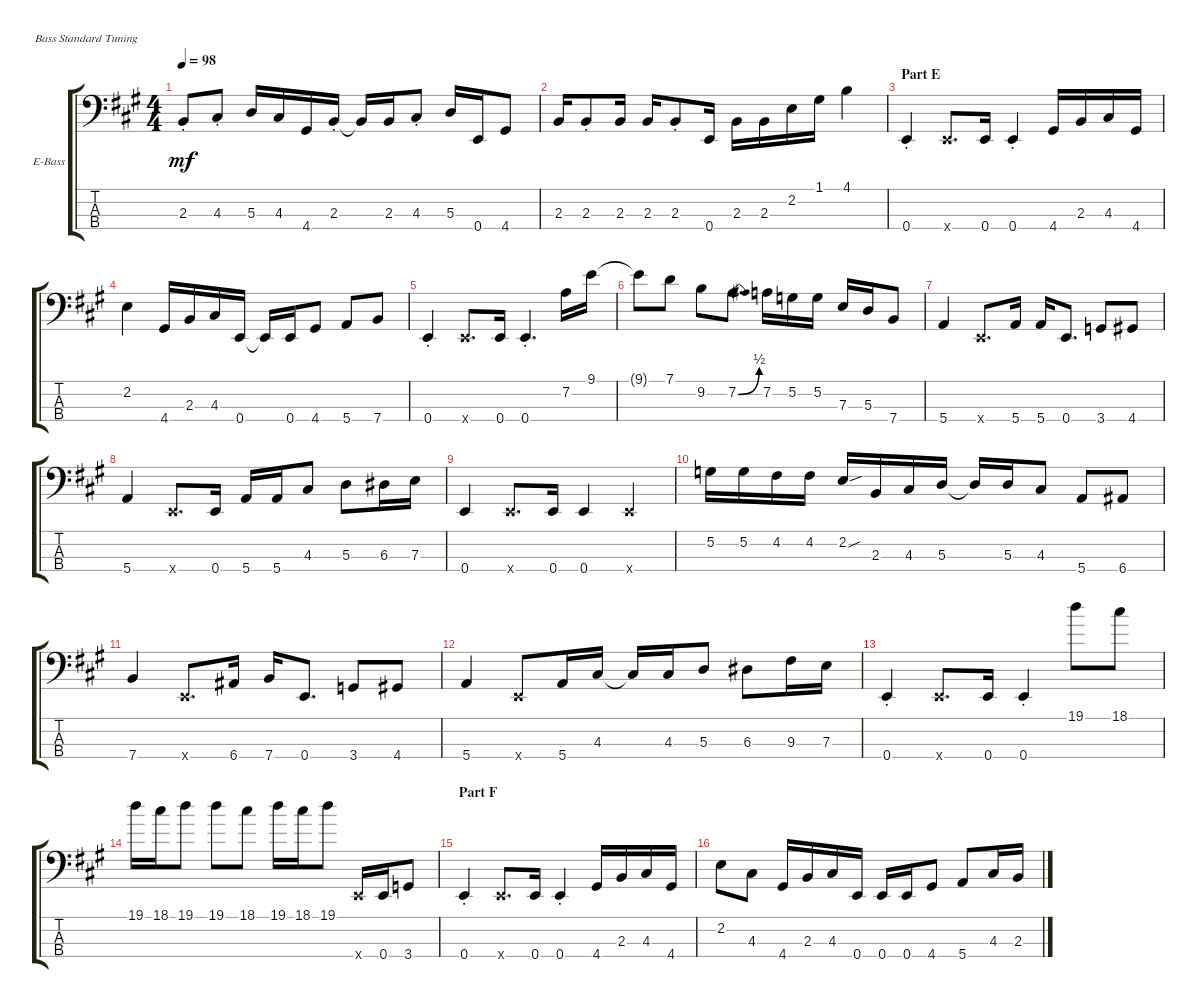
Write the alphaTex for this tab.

\bracketExtendMode groupsimilarinstruments
\firstSystemTrackNameOrientation horizontal
\otherSystemsTrackNameOrientation horizontal
\track ("Electric Bass" "E-Bass") {instrument electricbassfinger}
\staff {score tabs}
\tuning (G2 D2 A1 E1)
\ts (4 4)
\tempo 98
\clef f4
\scale
0.333333
\ks a
2.3{st}.8{dy mf} 4.3{st}.8 5.3.16 4.3.16 4.4.16 2.3{st}.16 2.3{t}.16 2.3.16 4.3{st}.8 5.3.16 0.4.16 4.4.8 |
\scale
0.333333 2.3.16 2.3{st}.8 2.3.16 2.3.16 2.3{st}.8 0.4.16 2.3.16 2.3.16 2.2.16 1.1.16 4.1.4 |
\section ("" "Part E")
\scale
0.333333 0.4{st}.4 0.4{x}.8{d} 0.4.16 0.4{st}.4 4.4.16 2.3.16 4.3.16 4.4.16 |
\scale
0.333333 2.2.4 4.4.16 2.3.16 4.3.16 0.4.16 0.4{t}.16 0.4.16 4.4.8 5.4.8 7.4.8 |
\scale
0.333333 0.4{st}.4 0.4{x}.8{d} 0.4.16 0.4{st}.4{d} 7.2.16 9.1.16 |
\scale
0.333333 9.1{t}.8 7.1.8 9.2.8 7.2{be (bend 0 0 15 2)}.8{d} 7.2.16 5.2.16 5.2.16 7.3.16 5.3.16 7.4.8 |
\scale
0.333333 5.4.4 0.4{x}.8{d} 5.4.16 5.4.16 0.4.8{d} 3.4.8 4.4.8 |
\scale
0.333333 5.4.4 0.4{x}.8{d} 0.4.16 5.4.16 5.4.16 4.3.8 5.3.8 6.3.16 7.3.16 |
\scale
0.333333 0.4.4 0.4{x}.8{d} 0.4.16 0.4.4 0.4{x}.4 |
\scale
0.333333 5.2.16 5.2.16 4.2.16 4.2.16 2.2{sou}.16 2.3.16 4.3.16 5.3.16 5.3{t}.16 5.3.16 4.3.8 5.4.8 6.4.8 |
\scale
0.333333 7.4.4 0.4{x}.8{d} 6.4.16 7.4.16 0.4.8{d} 3.4.8 4.4.8 |
\scale
0.333333 5.4.4 0.4{x}.8 5.4.16 4.3.16 4.3{t}.16 4.3.16 5.3.8 6.3.8 9.3.16 7.3.16 |
\scale
0.333333 0.4{st}.4 0.4{x}.8{d} 0.4.16 0.4{st}.4 19.1.8 18.1.8 |
\scale
0.333333 19.1.16 18.1.16 19.1.8 19.1.8 18.1.8 19.1.16 18.1.16 19.1.8 0.4{x}.16 0.4.16 3.4.8 |
\section ("" "Part F")
\scale
0.333333 0.4{st}.4 0.4{x}.8{d} 0.4.16 0.4{st}.4 4.4.16 2.3.16 4.3.16 4.4.16 |
\scale
0.333333 2.2.8 4.3.8 4.4.16 2.3.16 4.3.16 0.4.16 0.4.16 0.4.16 4.4.8 5.4.8 4.3.16 2.3.16
